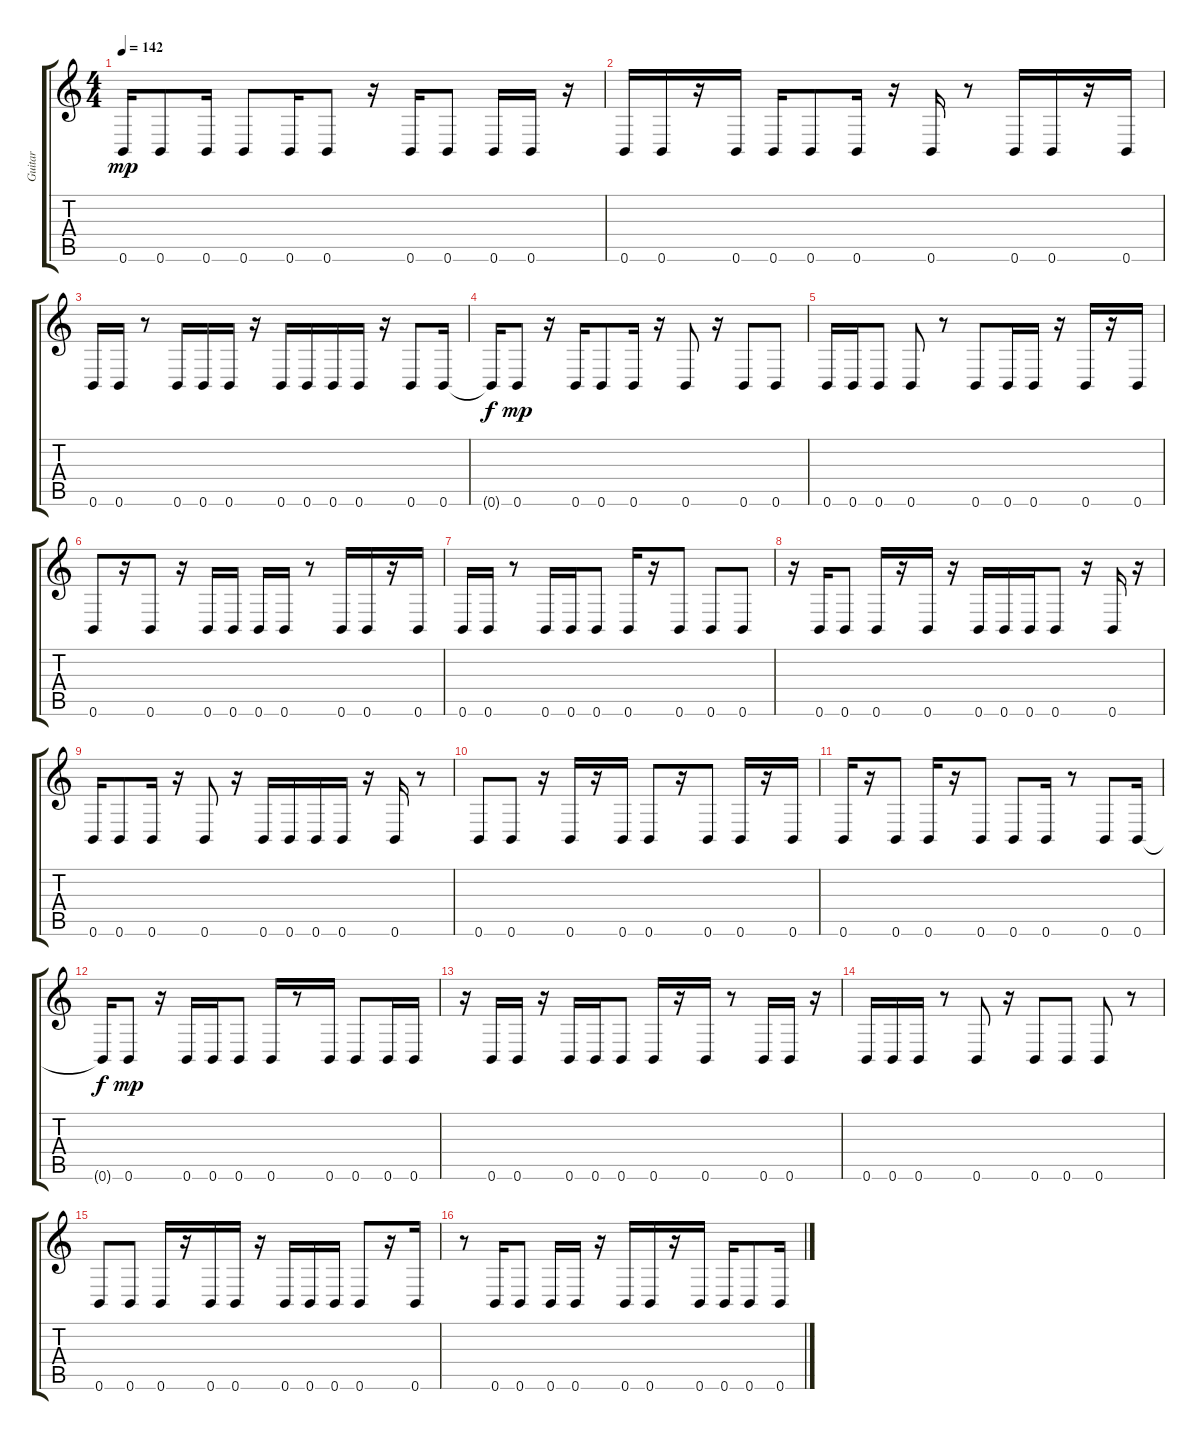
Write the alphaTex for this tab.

\track ("Guitar" "Guitar") {instrument distortionguitar}
\staff {score tabs}
\tuning (Db4 Ab3 E3 B2 Gb2 B1) {hide}
\ts (4 4)
\tempo 142
\clef g2
\ks c
0.6.16{dy mp} 0.6.8 0.6.16 0.6.8 0.6.16 0.6.8 r.16 0.6.16 0.6.8 0.6.16 0.6.16 r.16 |
0.6.16 0.6.16 r.16 0.6.16 0.6.16 0.6.8 0.6.16 r.16 0.6.16 r.8 0.6.16 0.6.16 r.16 0.6.16 |
0.6.16 0.6.16 r.8 0.6.16 0.6.16 0.6.16 r.16 0.6.16 0.6.16 0.6.16 0.6.16 r.16 0.6.8 0.6.16 |
0.6{t}.16{dy f} 0.6.8{dy mp} r.16 0.6.16 0.6.8 0.6.16 r.16 0.6.8 r.16 0.6.8 0.6.8 |
0.6.16 0.6.16 0.6.8 0.6.8 r.8 0.6.8 0.6.16 0.6.16 r.16 0.6.16 r.16 0.6.16 |
0.6.8 r.16 0.6.8 r.16 0.6.16 0.6.16 0.6.16 0.6.16 r.8 0.6.16 0.6.16 r.16 0.6.16 |
0.6.16 0.6.16 r.8 0.6.16 0.6.16 0.6.8 0.6.16 r.16 0.6.8 0.6.8 0.6.8 |
r.16 0.6.16 0.6.8 0.6.16 r.16 0.6.16 r.16 0.6.16 0.6.16 0.6.16 0.6.8 r.16 0.6.16 r.16 |
0.6.16 0.6.8 0.6.16 r.16 0.6.8 r.16 0.6.16 0.6.16 0.6.16 0.6.16 r.16 0.6.16 r.8 |
0.6.8 0.6.8 r.16 0.6.16 r.16 0.6.16 0.6.8 r.16 0.6.8 0.6.16 r.16 0.6.16 |
0.6.16 r.16 0.6.8 0.6.16 r.16 0.6.8 0.6.8 0.6.16 r.8 0.6.8 0.6.16 |
0.6{t}.16{dy f} 0.6.8{dy mp} r.16 0.6.16 0.6.16 0.6.8 0.6.16 r.8 0.6.16 0.6.8 0.6.16 0.6.16 |
r.16 0.6.16 0.6.16 r.16 0.6.16 0.6.16 0.6.8 0.6.16 r.16 0.6.16 r.8 0.6.16 0.6.16 r.16 |
0.6.16 0.6.16 0.6.16 r.8 0.6.8 r.16 0.6.8 0.6.8 0.6.8 r.8 |
0.6.8 0.6.8 0.6.16 r.16 0.6.16 0.6.16 r.16 0.6.16 0.6.16 0.6.16 0.6.8 r.16 0.6.16 |
r.8 0.6.16 0.6.8 0.6.16 0.6.16 r.16 0.6.16 0.6.16 r.16 0.6.16 0.6.16 0.6.8 0.6.16
